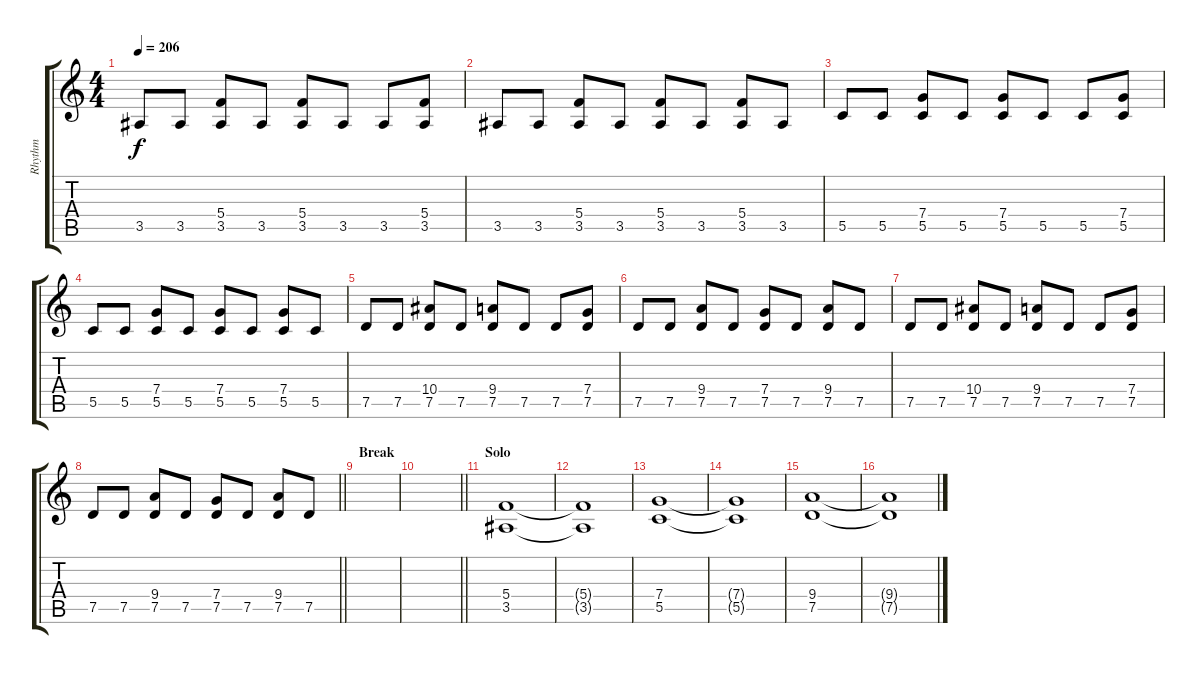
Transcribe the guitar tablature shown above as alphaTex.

\track ("Rhythm" "Rhythm") {instrument overdrivenguitar}
\staff {score tabs}
\tuning (D4 A3 F3 C3 G2 D2) {hide}
\ts (4 4)
\tempo 206
\clef g2
\ks c
3.5.8{dy f} 3.5.8 (5.4 3.5).8 3.5.8 (5.4 3.5).8 3.5.8 3.5.8 (5.4 3.5).8 |
3.5.8 3.5.8 (5.4 3.5).8 3.5.8 (5.4 3.5).8 3.5.8 (5.4 3.5).8 3.5.8 |
5.5.8 5.5.8 (7.4 5.5).8 5.5.8 (7.4 5.5).8 5.5.8 5.5.8 (7.4 5.5).8 |
5.5.8 5.5.8 (7.4 5.5).8 5.5.8 (7.4 5.5).8 5.5.8 (7.4 5.5).8 5.5.8 |
7.5.8 7.5.8 (10.4 7.5).8 7.5.8 (9.4 7.5).8 7.5.8 7.5.8 (7.4 7.5).8 |
7.5.8 7.5.8 (9.4 7.5).8 7.5.8 (7.4 7.5).8 7.5.8 (9.4 7.5).8 7.5.8 |
7.5.8 7.5.8 (10.4 7.5).8 7.5.8 (9.4 7.5).8 7.5.8 7.5.8 (7.4 7.5).8 |
\barLineRight lightlight
7.5.8 7.5.8 (9.4 7.5).8 7.5.8 (7.4 7.5).8 7.5.8 (9.4 7.5).8 7.5.8 |
\section ("" "Break")
|
\barLineRight lightlight
|
\section ("" "Solo")
(5.4 3.5).1 |
(5.4{t} 3.5{t}).1 |
(7.4 5.5).1 |
(7.4{t} 5.5{t}).1 |
(9.4 7.5).1 |
(9.4{t} 7.5{t}).1
